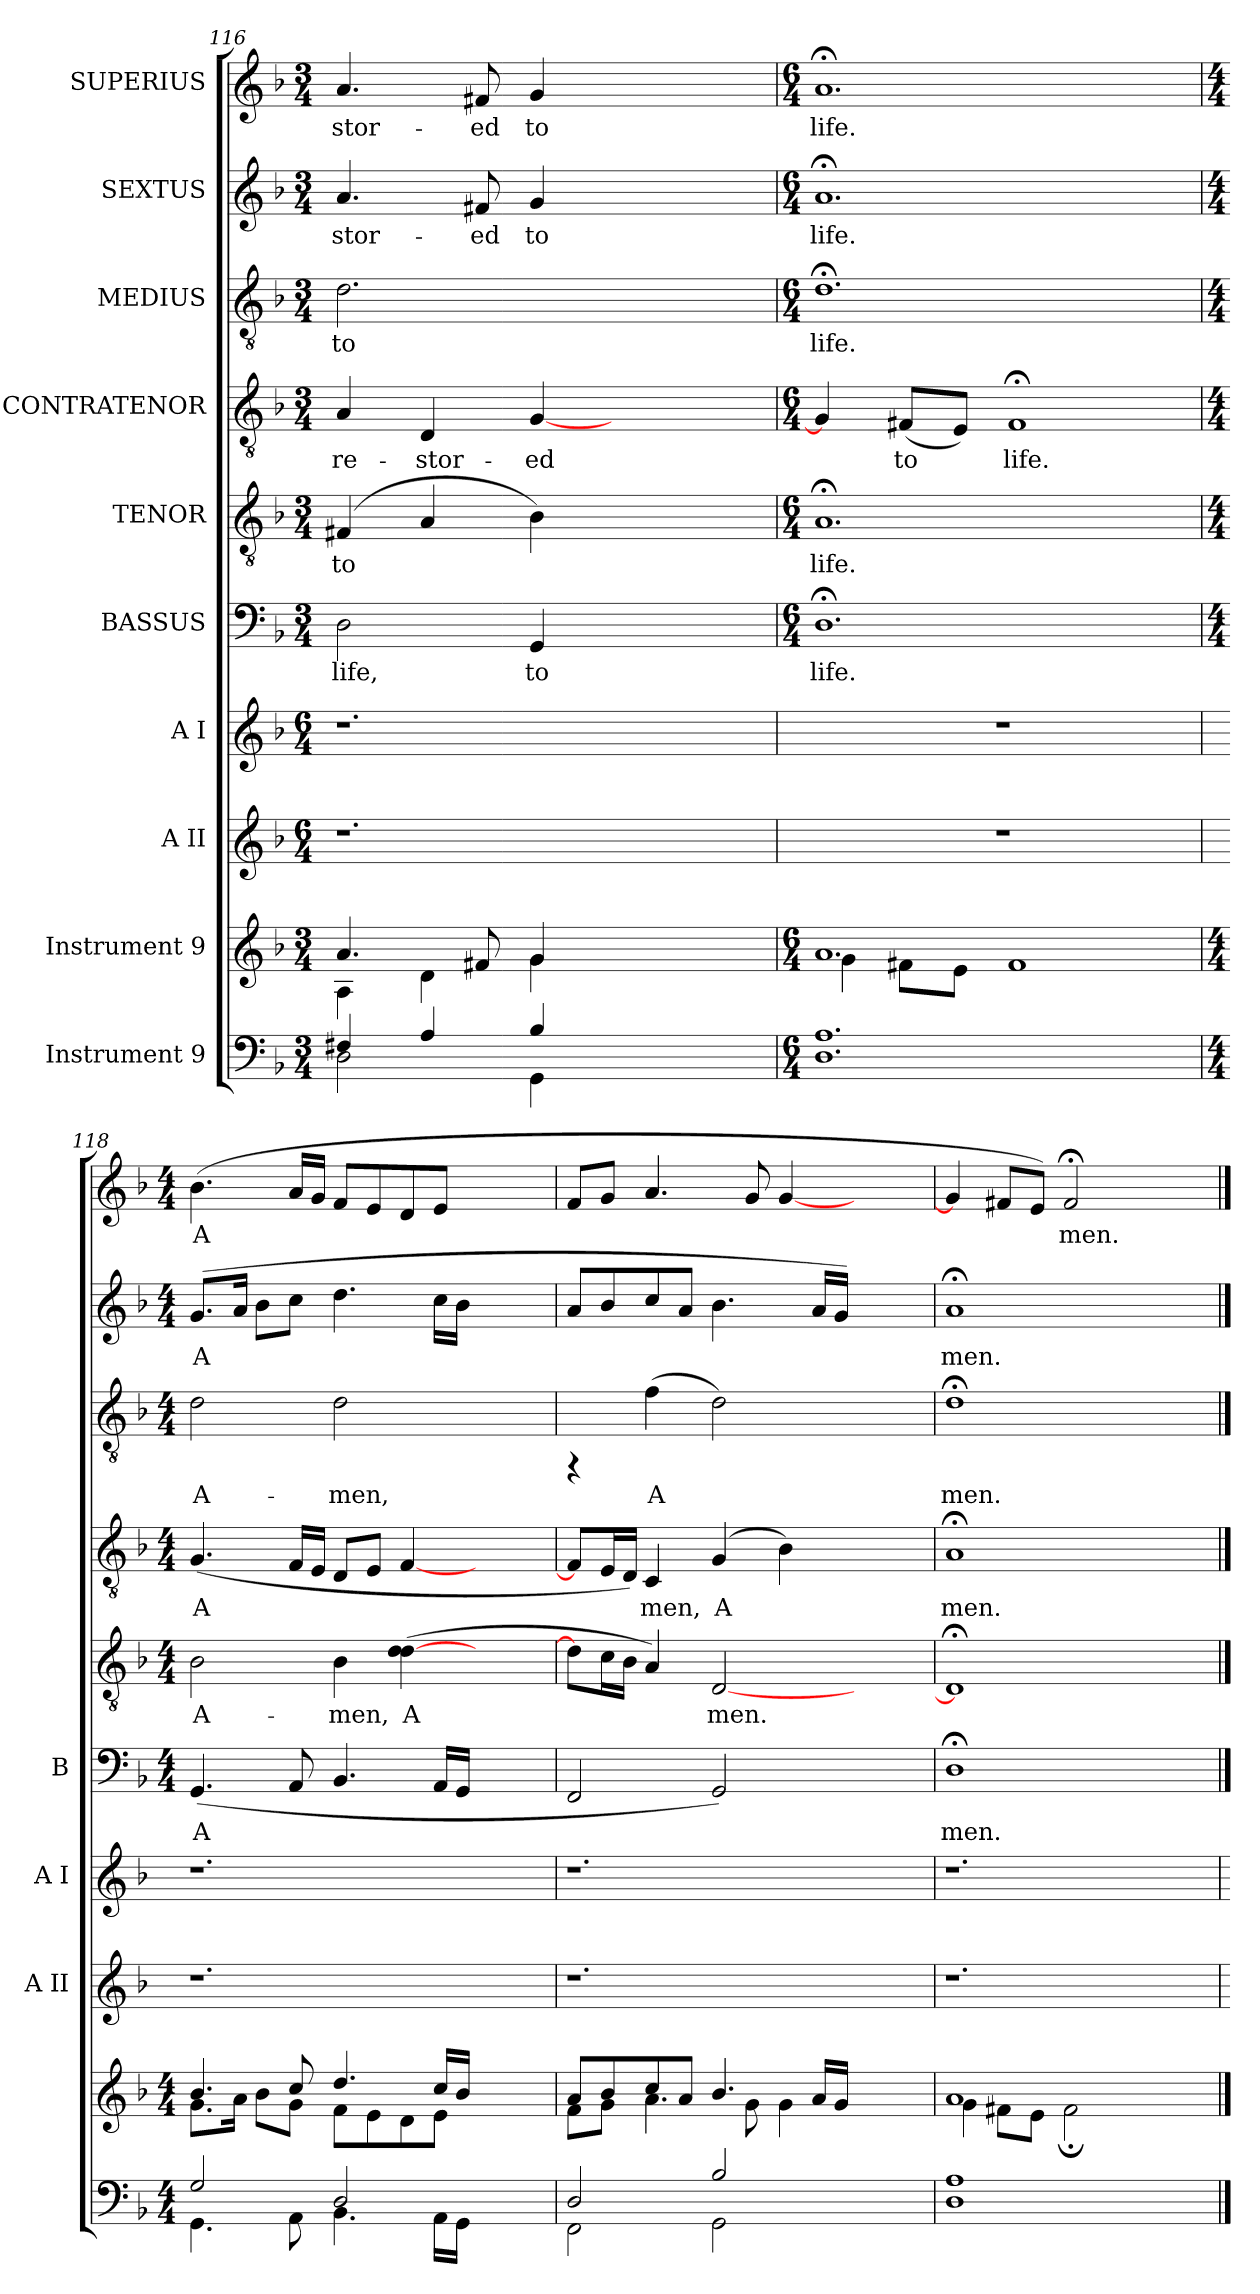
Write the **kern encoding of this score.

**kern	**kern	**kern	**kern	**kern	**text	**kern	**text	**kern	**text	**kern	**text	**kern	**text	**kern	**text
*part10	*part9	*part8	*part7	*part6	*part6	*part5	*part5	*part4	*part4	*part3	*part3	*part2	*part2	*part1	*part1
*staff10	*staff9	*staff8	*staff7	*staff6	*staff6	*staff5	*staff5	*staff4	*staff4	*staff3	*staff3	*staff2	*staff2	*staff1	*staff1
*I"Instrument 9	*I"Instrument 9	*I"A II	*I"A I	*I"BASSUS	*	*I"TENOR	*	*I"CONTRATENOR	*	*I"MEDIUS	*	*I"SEXTUS	*	*I"SUPERIUS	*
*	*	*I'A II	*I'A I	*I'B	*	*	*	*	*	*	*	*	*	*	*
*clefF4	*clefG2	*clefG2	*clefG2	*clefF4	*	*clefGv2	*	*clefGv2	*	*clefGv2	*	*clefG2	*	*clefG2	*
*k[b-]	*k[b-]	*k[b-]	*k[b-]	*k[b-]	*	*k[b-]	*	*k[b-]	*	*k[b-]	*	*k[b-]	*	*k[b-]	*
*F:	*F:	*F:	*F:	*F:	*	*F:	*	*F:	*	*F:	*	*F:	*	*F:	*
*M3/4	*M3/4	*M6/4	*M6/4	*M3/4	*	*M3/4	*	*M3/4	*	*M3/4	*	*M3/4	*	*M3/4	*
=116	=116	=116	=116	=116	=116	=116	=116	=116	=116	=116	=116	=116	=116	=116	=116
*^	*^	*	*	*	*	*	*	*	*	*	*	*	*	*	*
!	!	!	!	!	!	!	!LO:LY:b	!	!LO:LY:b	!	!LO:LY:b	!	!LO:LY:b	!	!LO:LY:b:rj	!	!LO:LY:b:cj
2D\	4F#X/	4.a/	4A\	1.r	1.r	2D\	life,	(>4F#X/	to	4A/	re-	2.d\	to	4.a/	-stor-	4.a/	-stor-
!	!	!	!	!	!	!	!	!	!LO:LY:b	!	!LO:LY:b	!	!	!	!	!	!
.	4A/	.	4d\	.	.	.	.	4A/	.	4D/	-stor-	.	.	.	.	.	.
!	!	!	!	!	!	!	!	!	!	!	!	!	!	!	!LO:LY:b:rj	!	!LO:LY:b:cj
.	.	8f#X/	.	.	.	.	.	.	.	.	.	.	.	8f#X/	-ed	8f#X/	-ed
!	!	!	!	!	!	!	!LO:LY:b	!	!LO:LY:b	!	!LO:LY:b	!	!	!	!LO:LY:b:rj	!	!LO:LY:b:cj
4GG\	4B-/	4g/	4g\	.	.	4GG/	to	4B-\)	.	[<4G/	-ed	.	.	4g/	to	4g/	to
2.ryy	2.ryy	2.ryy	2.ryy	.	.	2.ryy	.	2.ryy	.	2.ryy	.	2.ryy	.	2.ryy	.	2.ryy	.
*v	*v	*	*	*	*	*	*	*	*	*	*	*	*	*	*	*	*
=117	=117	=117	=117	=117	=117	=117	=117	=117	=117	=117	=117	=117	=117	=117	=117	=117
*M6/4	*M6/4	*	*	*	*M6/4	*	*M6/4	*	*M6/4	*	*M6/4	*	*M6/4	*	*M6/4	*
*^	*	*	*	*	*	*	*	*	*	*	*	*	*	*	*	*
!	!	!	!	!	!	!	!LO:LY:b	!	!LO:LY:b	!	!LO:LY:b	!	!LO:LY:b	!	!LO:LY:b:rj	!	!LO:LY:b:cj
*v	*v	*	*	*	*	*	*	*	*	*	*	*	*	*	*	*	*
1.A 1.D	1.a	4g\	1.r	1.r	1.D;<	life.	1.A;<	life.	4G/]	.	1.d;<	life.	1.a;<	life.	1.a;<	life.
!	!	!	!	!	!	!	!	!	!	!LO:LY:b	!	!	!	!	!	!
.	.	8f#X\L	.	.	.	.	.	.	(<8F#X/L	to	.	.	.	.	.	.
!	!	!	!	!	!	!	!	!	!	!LO:LY:b	!	!	!	!	!	!
.	.	8e\J	.	.	.	.	.	.	8E/J)	.	.	.	.	.	.	.
!	!	!	!	!	!	!	!	!	!	!LO:LY:b	!	!	!	!	!	!
.	.	1f#	.	.	.	.	.	.	1F#;<	life.	.	.	.	.	.	.
!!LO:PB:g=z
=118	=118	=118	=118	=118	=118	=118	=118	=118	=118	=118	=118	=118	=118	=118	=118	=118
*M4/4	*M4/4	*	*	*	*M4/4	*	*M4/4	*	*M4/4	*	*M4/4	*	*M4/4	*	*M4/4	*
*^	*	*	*	*	*	*	*	*	*	*	*	*	*	*	*	*
!	!	!	!	!	!	!	!LO:LY:b	!	!LO:LY:b	!	!LO:LY:b	!	!LO:LY:b	!	!LO:LY:b:rj	!	!LO:LY:b:cj
4.GG\	2G/	4.b-/	8.g\L	1.r	1.r	(<4.GG/	A-	2B-\	A-	(<4.G/	A-	2d\	A-	(>8.g/L	A-	(>4.b-\	A-
!	!	!	!	!	!	!	!	!	!	!	!	!	!	!	!LO:LY:b:rj	!	!
.	.	.	16a\J	.	.	.	.	.	.	.	.	.	.	16a/J	--	.	.
!	!	!	!	!	!	!	!	!	!	!	!	!	!	!	!LO:LY:b:rj	!	!
.	.	.	8b-\L	.	.	.	.	.	.	.	.	.	.	8b-\L	--	.	.
!	!	!	!	!	!	!	!LO:LY:b	!	!	!	!LO:LY:b	!	!	!	!LO:LY:b:rj	!	!LO:LY:b:cj
8AA\	.	8cc/	8g\J	.	.	8AA/	--	.	.	16F/L	--	.	.	8cc\J	--	16a/L	--
!	!	!	!	!	!	!	!	!	!	!	!LO:LY:b	!	!	!	!	!	!LO:LY:b:cj
.	.	.	.	.	.	.	.	.	.	16E/J	--	.	.	.	.	16g/J	--
!	!	!	!	!	!	!	!LO:LY:b	!	!LO:LY:b	!	!LO:LY:b	!	!LO:LY:b	!	!LO:LY:b:rj	!	!LO:LY:b:cj
4.BB-\	2D/	4.dd/	8f\L	.	.	4.BB-/	--	4B-\	-men,	8D/L	--	2d\	-men,	4.dd\	--	8f/L	--
!	!	!	!	!	!	!	!	!	!	!	!LO:LY:b	!	!	!	!	!	!LO:LY:b:cj
.	.	.	8e\	.	.	.	.	.	.	8E/J	--	.	.	.	.	8e/	--
!	!	!	!	!	!	!	!	!	!LO:LY:b	!	!LO:LY:b	!	!	!	!	!	!LO:LY:b:cj
.	.	.	8d\	.	.	.	.	(>4d\ [>4d\	A-	[<4F/	--	.	.	.	.	8d/	--
!	!	!	!	!	!	!	!LO:LY:b	!	!	!	!	!	!	!	!LO:LY:b:rj	!	!LO:LY:b:cj
16AA\L	.	16cc/L	8e\J	.	.	16AA/L	--	.	.	.	.	.	.	16cc\L	--	8e/J	--
!	!	!	!	!	!	!	!LO:LY:b	!	!	!	!	!	!	!	!LO:LY:b:rj	!	!
16GG\J	.	16b-/J	.	.	.	16GG/J	--	.	.	.	.	.	.	16b-\J	--	.	.
2ryy	2ryy	2ryy	2ryy	.	.	2ryy	.	2ryy	.	2ryy	.	2ryy	.	2ryy	.	2ryy	.
=119	=119	=119	=119	=119	=119	=119	=119	=119	=119	=119	=119	=119	=119	=119	=119	=119	=119
!	!	!	!	!	!	!	!LO:LY:b	!	!LO:LY:b	!	!LO:LY:b	!	!	!	!LO:LY:b:rj	!	!LO:LY:b:cj
2FF\	2D/	8a/L	8f\L	1.r	1.r	2FF/	--	8d\L]	--	8F/L]	--	4rFF	.	8a/L	--	8f/L	--
!	!	!	!	!	!	!	!	!	!LO:LY:b	!	!LO:LY:b	!	!	!	!LO:LY:b:rj	!	!LO:LY:b:cj
.	.	8b-/	8g\J	.	.	.	.	16c\	--	16E/	--	.	.	8b-/	--	8g/J	--
!	!	!	!	!	!	!	!	!	!LO:LY:b	!	!LO:LY:b	!	!	!	!	!	!
.	.	.	.	.	.	.	.	16B-\J	--	16D/J)	--	.	.	.	.	.	.
!	!	!	!	!	!	!	!	!	!LO:LY:b	!	!LO:LY:b	!	!LO:LY:b	!	!LO:LY:b:rj	!	!LO:LY:b:cj
.	.	8cc/	4.a\	.	.	.	.	4A/)	--	4C/	-men,	(>4f\	A-	8cc/	--	4.a/	--
!	!	!	!	!	!	!	!	!	!	!	!	!	!	!	!LO:LY:b:rj	!	!
.	.	8a/J	.	.	.	.	.	.	.	.	.	.	.	8a/J	--	.	.
!	!	!	!	!	!	!	!LO:LY:b	!	!LO:LY:b	!	!LO:LY:b	!	!LO:LY:b	!	!LO:LY:b:rj	!	!
2GG\	2B-/	4.b-/	.	.	.	2GG/)	--	[<2D/	-men.	(>4G/	A-	2d\)	--	4.b-\	--	.	.
!	!	!	!	!	!	!	!	!	!	!	!	!	!	!	!	!	!LO:LY:b:cj
.	.	.	8g\	.	.	.	.	.	.	.	.	.	.	.	.	8g/	--
!	!	!	!	!	!	!	!	!	!	!	!LO:LY:b	!	!	!	!	!	!LO:LY:b:cj
.	.	.	4g\	.	.	.	.	.	.	4B-\)	--	.	.	.	.	[<4g/	--
!	!	!	!	!	!	!	!	!	!	!	!	!	!	!	!LO:LY:b:rj	!	!
.	.	16a/L	.	.	.	.	.	.	.	.	.	.	.	16a/L	--	.	.
!	!	!	!	!	!	!	!	!	!	!	!	!	!	!	!LO:LY:b:rj	!	!
.	.	16g/J	.	.	.	.	.	.	.	.	.	.	.	16g/J)	--	.	.
2ryy	2ryy	2ryy	2ryy	.	.	2ryy	.	2ryy	.	2ryy	.	2ryy	.	2ryy	.	2ryy	.
=120	=120	=120	=120	=120	=120	=120	=120	=120	=120	=120	=120	=120	=120	=120	=120	=120	=120
!	!	!	!	!	!	!	!LO:LY:b	!	!LO:LY:b	!	!LO:LY:b	!	!LO:LY:b	!	!LO:LY:b:rj	!	!LO:LY:b:cj
*v	*v	*	*	*	*	*	*	*	*	*	*	*	*	*	*	*	*
1A 1D	1a	4g\	1.r	1.r	1D;<	-men.	1D;<]	.	1A;<	-men.	1d;<	-men.	1a;<	-men.	4g/]	--
!	!	!	!	!	!	!	!	!	!	!	!	!	!	!	!	!LO:LY:b:cj
.	.	8f#X\L	.	.	.	.	.	.	.	.	.	.	.	.	8f#X/L	--
!	!	!	!	!	!	!	!	!	!	!	!	!	!	!	!	!LO:LY:b:cj
.	.	8e\J	.	.	.	.	.	.	.	.	.	.	.	.	8e/J)	--
!	!	!	!	!	!	!	!	!	!	!	!	!	!	!	!	!LO:LY:b:cj
.	.	2f#;<\	.	.	.	.	.	.	.	.	.	.	.	.	2f#;</	-men.
2ryy	2ryy	2ryy	.	.	2ryy	.	2ryy	.	2ryy	.	2ryy	.	2ryy	.	2ryy	.
*	*v	*v	*	*	*	*	*	*	*	*	*	*	*	*	*	*
==	==	=	=	==	==	==	==	==	==	==	==	==	==	==	==
*-	*-	*-	*-	*-	*-	*-	*-	*-	*-	*-	*-	*-	*-	*-	*-
